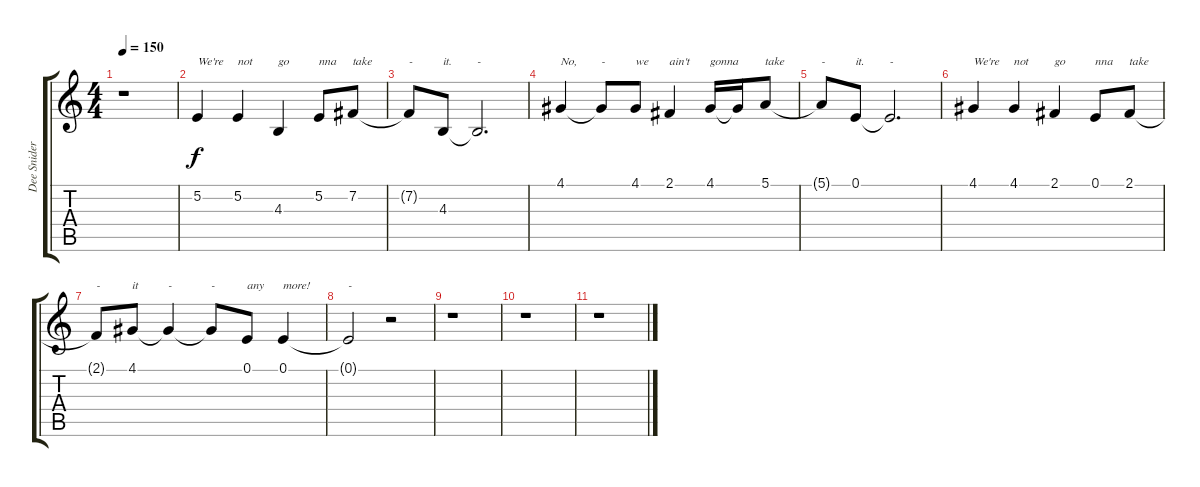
\track ("Dee Snider - Vocals" "Dee Snider") {instrument baritonesax}
\staff {score tabs}
\tuning (E4 B3 G3 D3 A2 E2) {hide}
\ts (4 4)
\tempo 150
\clef g2
\ks c
r.1{dy f} |
5.2.4{txt "We're"} 5.2.4{txt "not"} 4.3.4{txt "go"} 5.2.8{txt "nna"} 7.2.8{txt "take"} |
7.2{t}.8{txt "-"} 4.3.8{txt "it."} 4.3{t}.2{d txt "-"} |
4.1.4{txt "No,"} 4.1{t}.8{txt "-"} 4.1.8{txt "we"} 2.1.4{txt "ain't"} 4.1.16{txt "gonna"} 4.1{t}.16 5.1.8{txt "take"} |
5.1{t}.8{txt "-"} 0.1.8{txt "it."} 0.1{t}.2{d txt "-"} |
4.1.4{txt "We're"} 4.1.4{txt "not"} 2.1.4{txt "go"} 0.1.8{txt "nna"} 2.1.8{txt "take"} |
2.1{t}.8{txt "-"} 4.1.8{txt "it"} 4.1{t}.4{txt "-"} 4.1{t}.8{txt "-"} 0.1.8{txt "any"} 0.1.4{txt "more!"} |
0.1{t}.2{txt "-"} r.2 |
r.1 |
r.1 |
r.1
